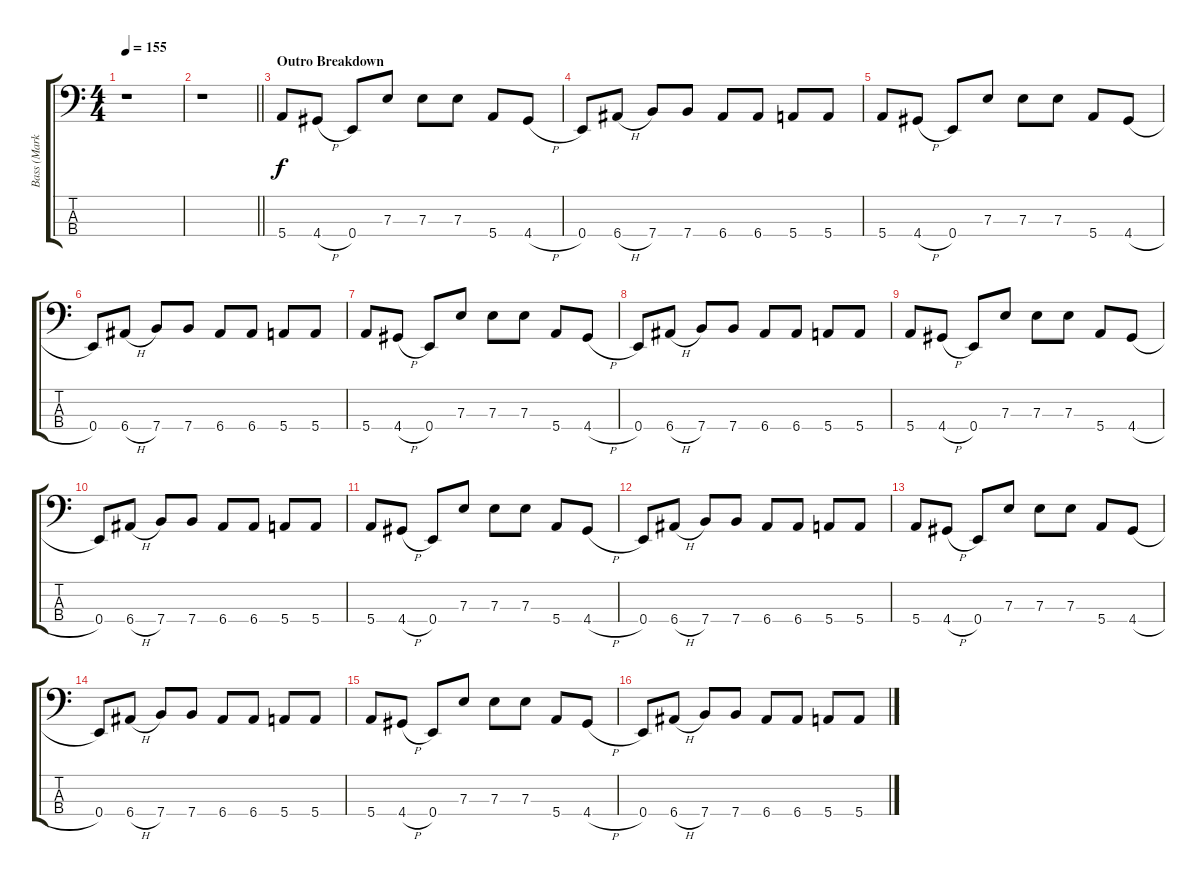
\track ("Bass (Mark)" "Bass (Mark") {instrument electricbasspick}
\staff {score tabs}
\tuning (G2 D2 A1 E1) {hide}
\ts (4 4)
\tempo 155
\clef f4
\ks c
r.1{dy f} |
\barLineRight lightlight
r.1 |
\section ("" "Outro Breakdown")
5.4.8 4.4{h}.8 0.4.8 7.3.8 7.3.8 7.3.8 5.4.8 4.4{h}.8 |
0.4.8 6.4{h}.8 7.4.8 7.4.8 6.4.8 6.4.8 5.4.8 5.4.8 |
5.4.8 4.4{h}.8 0.4.8 7.3.8 7.3.8 7.3.8 5.4.8 4.4{h}.8 |
0.4.8 6.4{h}.8 7.4.8 7.4.8 6.4.8 6.4.8 5.4.8 5.4.8 |
5.4.8 4.4{h}.8 0.4.8 7.3.8 7.3.8 7.3.8 5.4.8 4.4{h}.8 |
0.4.8 6.4{h}.8 7.4.8 7.4.8 6.4.8 6.4.8 5.4.8 5.4.8 |
5.4.8 4.4{h}.8 0.4.8 7.3.8 7.3.8 7.3.8 5.4.8 4.4{h}.8 |
0.4.8 6.4{h}.8 7.4.8 7.4.8 6.4.8 6.4.8 5.4.8 5.4.8 |
5.4.8 4.4{h}.8 0.4.8 7.3.8 7.3.8 7.3.8 5.4.8 4.4{h}.8 |
0.4.8 6.4{h}.8 7.4.8 7.4.8 6.4.8 6.4.8 5.4.8 5.4.8 |
5.4.8 4.4{h}.8 0.4.8 7.3.8 7.3.8 7.3.8 5.4.8 4.4{h}.8 |
0.4.8 6.4{h}.8 7.4.8 7.4.8 6.4.8 6.4.8 5.4.8 5.4.8 |
5.4.8 4.4{h}.8 0.4.8 7.3.8 7.3.8 7.3.8 5.4.8 4.4{h}.8 |
0.4.8 6.4{h}.8 7.4.8 7.4.8 6.4.8 6.4.8 5.4.8 5.4.8
